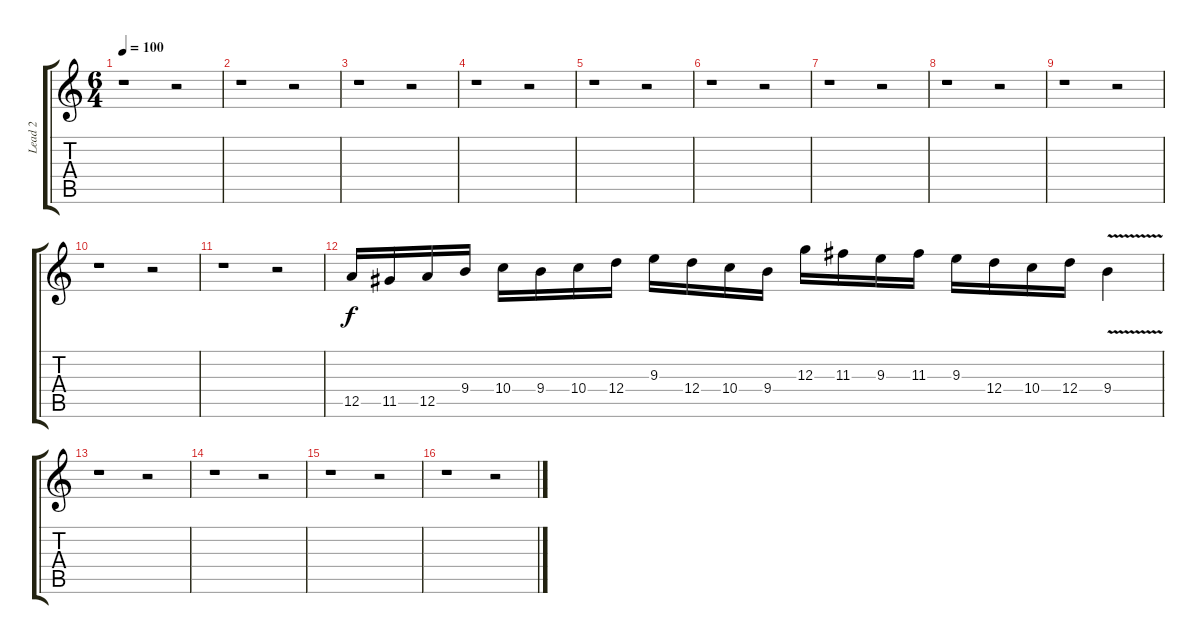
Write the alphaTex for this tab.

\track ("Lead 2" "Lead 2") {instrument distortionguitar}
\staff {score tabs}
\tuning (E4 B3 G3 D3 A2 E2) {hide}
\ts (6 4)
\tempo 100
\clef g2
\ks c
r.1{dy f} r.2 |
r.1 r.2 |
r.1 r.2 |
r.1 r.2 |
r.1 r.2 |
r.1 r.2 |
r.1 r.2 |
r.1 r.2 |
r.1 r.2 |
r.1 r.2 |
r.1 r.2 |
12.5.16 11.5.16 12.5.16 9.4.16 10.4.16 9.4.16 10.4.16 12.4.16 9.3.16 12.4.16 10.4.16 9.4.16 12.3.16 11.3.16 9.3.16 11.3.16 9.3.16 12.4.16 10.4.16 12.4.16 9.4{v}.4 |
r.1 r.2 |
r.1 r.2 |
r.1 r.2 |
r.1 r.2
